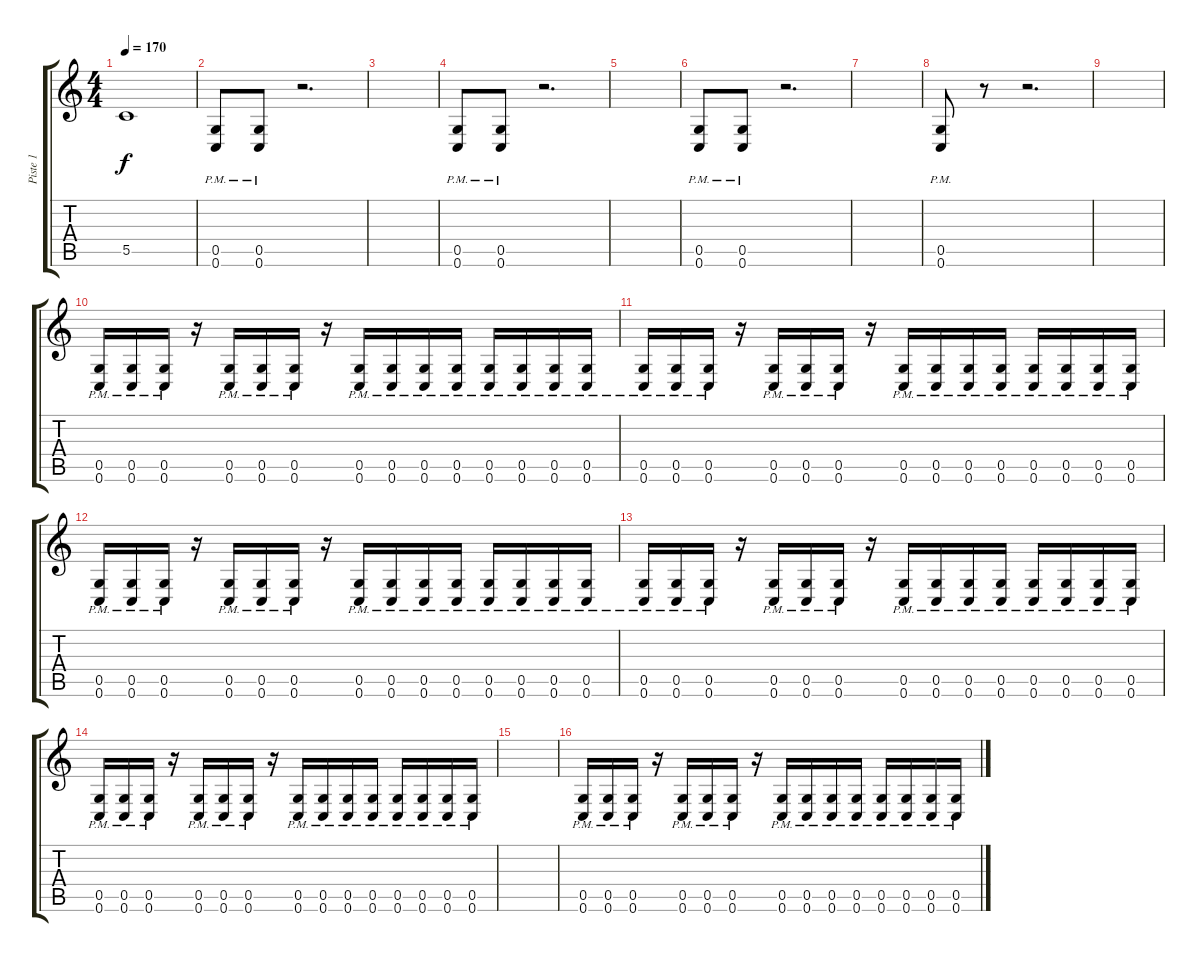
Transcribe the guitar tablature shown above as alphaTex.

\track ("Piste 1" "Piste 1") {instrument distortionguitar}
\staff {score tabs}
\tuning (D4 A3 F3 C3 G2 C2) {hide}
\ts (4 4)
\tempo 170
\clef g2
\ks c
5.5.1{dy f} |
(0.5{pm} 0.6{pm}).8 (0.5{pm} 0.6{pm}).8 r.2{d} |
|
(0.5{pm} 0.6{pm}).8 (0.5{pm} 0.6{pm}).8 r.2{d} |
|
(0.5{pm} 0.6{pm}).8 (0.5{pm} 0.6{pm}).8 r.2{d} |
|
(0.5{pm} 0.6{pm}).8 r.8 r.2{d} |
|
(0.5{pm} 0.6{pm}).16 (0.5{pm} 0.6{pm}).16 (0.5{pm} 0.6{pm}).16 r.16 (0.5{pm} 0.6{pm}).16 (0.5{pm} 0.6{pm}).16 (0.5{pm} 0.6{pm}).16 r.16 (0.5{pm} 0.6{pm}).16 (0.5{pm} 0.6{pm}).16 (0.5{pm} 0.6{pm}).16 (0.5{pm} 0.6{pm}).16 (0.5{pm} 0.6{pm}).16 (0.5{pm} 0.6{pm}).16 (0.5{pm} 0.6{pm}).16 (0.5{pm} 0.6{pm}).16 |
(0.5{pm} 0.6{pm}).16 (0.5{pm} 0.6{pm}).16 (0.5{pm} 0.6{pm}).16 r.16 (0.5{pm} 0.6{pm}).16 (0.5{pm} 0.6{pm}).16 (0.5{pm} 0.6{pm}).16 r.16 (0.5{pm} 0.6{pm}).16 (0.5{pm} 0.6{pm}).16 (0.5{pm} 0.6{pm}).16 (0.5{pm} 0.6{pm}).16 (0.5{pm} 0.6{pm}).16 (0.5{pm} 0.6{pm}).16 (0.5{pm} 0.6{pm}).16 (0.5{pm} 0.6{pm}).16 |
(0.5{pm} 0.6{pm}).16 (0.5{pm} 0.6{pm}).16 (0.5{pm} 0.6{pm}).16 r.16 (0.5{pm} 0.6{pm}).16 (0.5{pm} 0.6{pm}).16 (0.5{pm} 0.6{pm}).16 r.16 (0.5{pm} 0.6{pm}).16 (0.5{pm} 0.6{pm}).16 (0.5{pm} 0.6{pm}).16 (0.5{pm} 0.6{pm}).16 (0.5{pm} 0.6{pm}).16 (0.5{pm} 0.6{pm}).16 (0.5{pm} 0.6{pm}).16 (0.5{pm} 0.6{pm}).16 |
(0.5{pm} 0.6{pm}).16 (0.5{pm} 0.6{pm}).16 (0.5{pm} 0.6{pm}).16 r.16 (0.5{pm} 0.6{pm}).16 (0.5{pm} 0.6{pm}).16 (0.5{pm} 0.6{pm}).16 r.16 (0.5{pm} 0.6{pm}).16 (0.5{pm} 0.6{pm}).16 (0.5{pm} 0.6{pm}).16 (0.5{pm} 0.6{pm}).16 (0.5{pm} 0.6{pm}).16 (0.5{pm} 0.6{pm}).16 (0.5{pm} 0.6{pm}).16 (0.5{pm} 0.6{pm}).16 |
(0.5{pm} 0.6{pm}).16 (0.5{pm} 0.6{pm}).16 (0.5{pm} 0.6{pm}).16 r.16 (0.5{pm} 0.6{pm}).16 (0.5{pm} 0.6{pm}).16 (0.5{pm} 0.6{pm}).16 r.16 (0.5{pm} 0.6{pm}).16 (0.5{pm} 0.6{pm}).16 (0.5{pm} 0.6{pm}).16 (0.5{pm} 0.6{pm}).16 (0.5{pm} 0.6{pm}).16 (0.5{pm} 0.6{pm}).16 (0.5{pm} 0.6{pm}).16 (0.5{pm} 0.6{pm}).16 |
|
(0.5{pm} 0.6{pm}).16 (0.5{pm} 0.6{pm}).16 (0.5{pm} 0.6{pm}).16 r.16 (0.5{pm} 0.6{pm}).16 (0.5{pm} 0.6{pm}).16 (0.5{pm} 0.6{pm}).16 r.16 (0.5{pm} 0.6{pm}).16 (0.5{pm} 0.6{pm}).16 (0.5{pm} 0.6{pm}).16 (0.5{pm} 0.6{pm}).16 (0.5{pm} 0.6{pm}).16 (0.5{pm} 0.6{pm}).16 (0.5{pm} 0.6{pm}).16 (0.5{pm} 0.6{pm}).16
